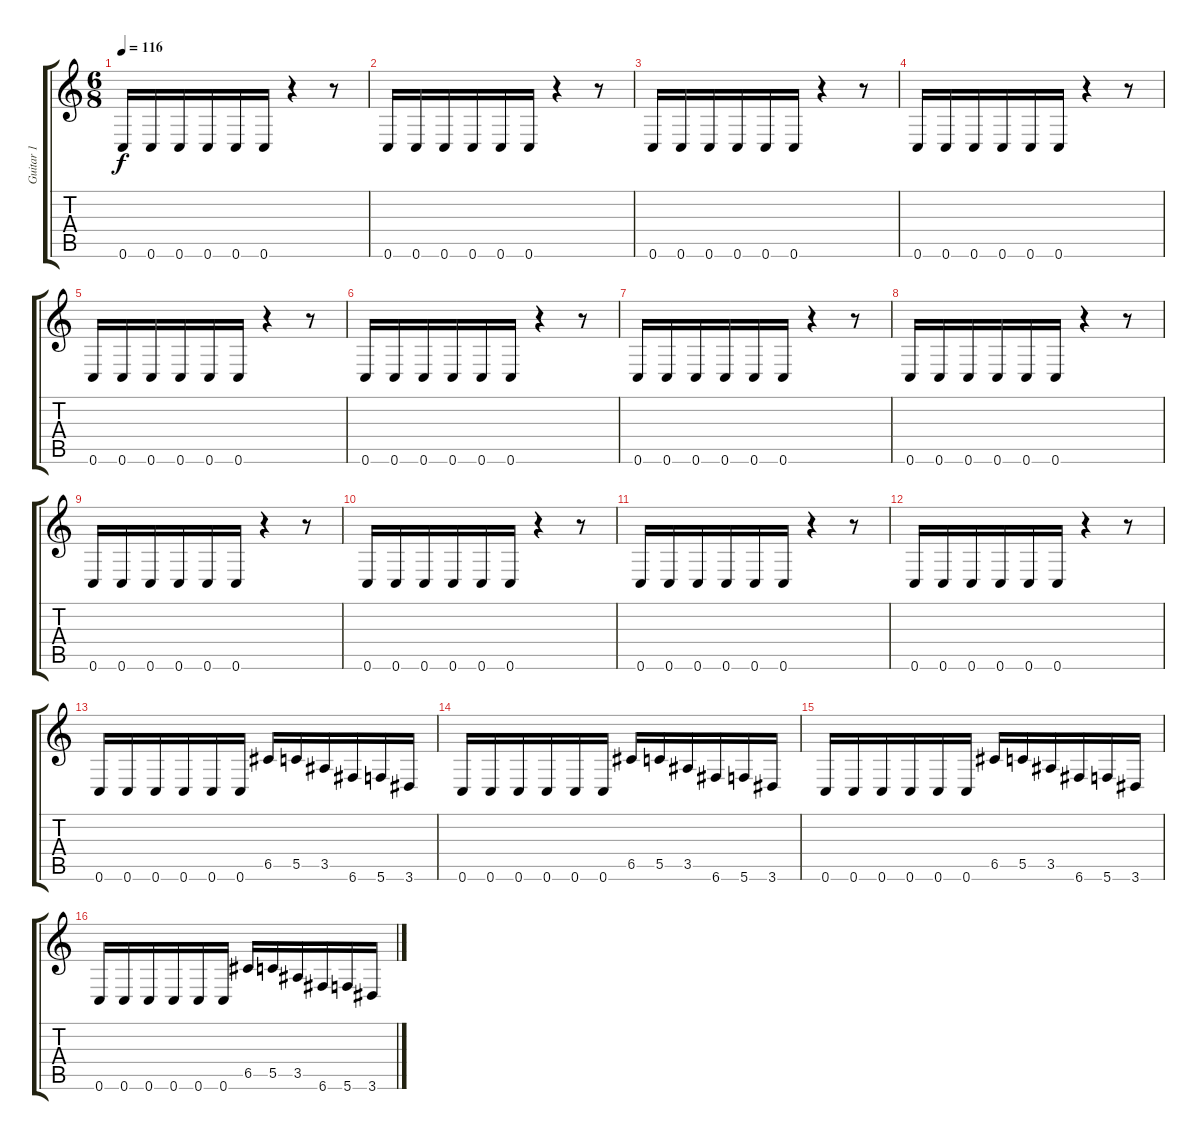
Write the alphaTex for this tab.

\track ("Guitar 1" "Guitar 1") {instrument distortionguitar}
\staff {score tabs}
\tuning (D4 A3 F3 C3 G2 C2) {hide}
\ts (6 8)
\tempo 116
\clef g2
\ks c
0.6.16{dy f} 0.6.16 0.6.16 0.6.16 0.6.16 0.6.16 r.4 r.8 |
0.6.16 0.6.16 0.6.16 0.6.16 0.6.16 0.6.16 r.4 r.8 |
0.6.16 0.6.16 0.6.16 0.6.16 0.6.16 0.6.16 r.4 r.8 |
0.6.16 0.6.16 0.6.16 0.6.16 0.6.16 0.6.16 r.4 r.8 |
0.6.16 0.6.16 0.6.16 0.6.16 0.6.16 0.6.16 r.4 r.8 |
0.6.16 0.6.16 0.6.16 0.6.16 0.6.16 0.6.16 r.4 r.8 |
0.6.16 0.6.16 0.6.16 0.6.16 0.6.16 0.6.16 r.4 r.8 |
0.6.16 0.6.16 0.6.16 0.6.16 0.6.16 0.6.16 r.4 r.8 |
0.6.16 0.6.16 0.6.16 0.6.16 0.6.16 0.6.16 r.4 r.8 |
0.6.16 0.6.16 0.6.16 0.6.16 0.6.16 0.6.16 r.4 r.8 |
0.6.16 0.6.16 0.6.16 0.6.16 0.6.16 0.6.16 r.4 r.8 |
0.6.16 0.6.16 0.6.16 0.6.16 0.6.16 0.6.16 r.4 r.8 |
\section ("" "")
0.6.16 0.6.16 0.6.16 0.6.16 0.6.16 0.6.16 6.5.16 5.5.16 3.5.16 6.6.16 5.6.16 3.6.16 |
0.6.16 0.6.16 0.6.16 0.6.16 0.6.16 0.6.16 6.5.16 5.5.16 3.5.16 6.6.16 5.6.16 3.6.16 |
0.6.16 0.6.16 0.6.16 0.6.16 0.6.16 0.6.16 6.5.16 5.5.16 3.5.16 6.6.16 5.6.16 3.6.16 |
0.6.16 0.6.16 0.6.16 0.6.16 0.6.16 0.6.16 6.5.16 5.5.16 3.5.16 6.6.16 5.6.16 3.6.16
